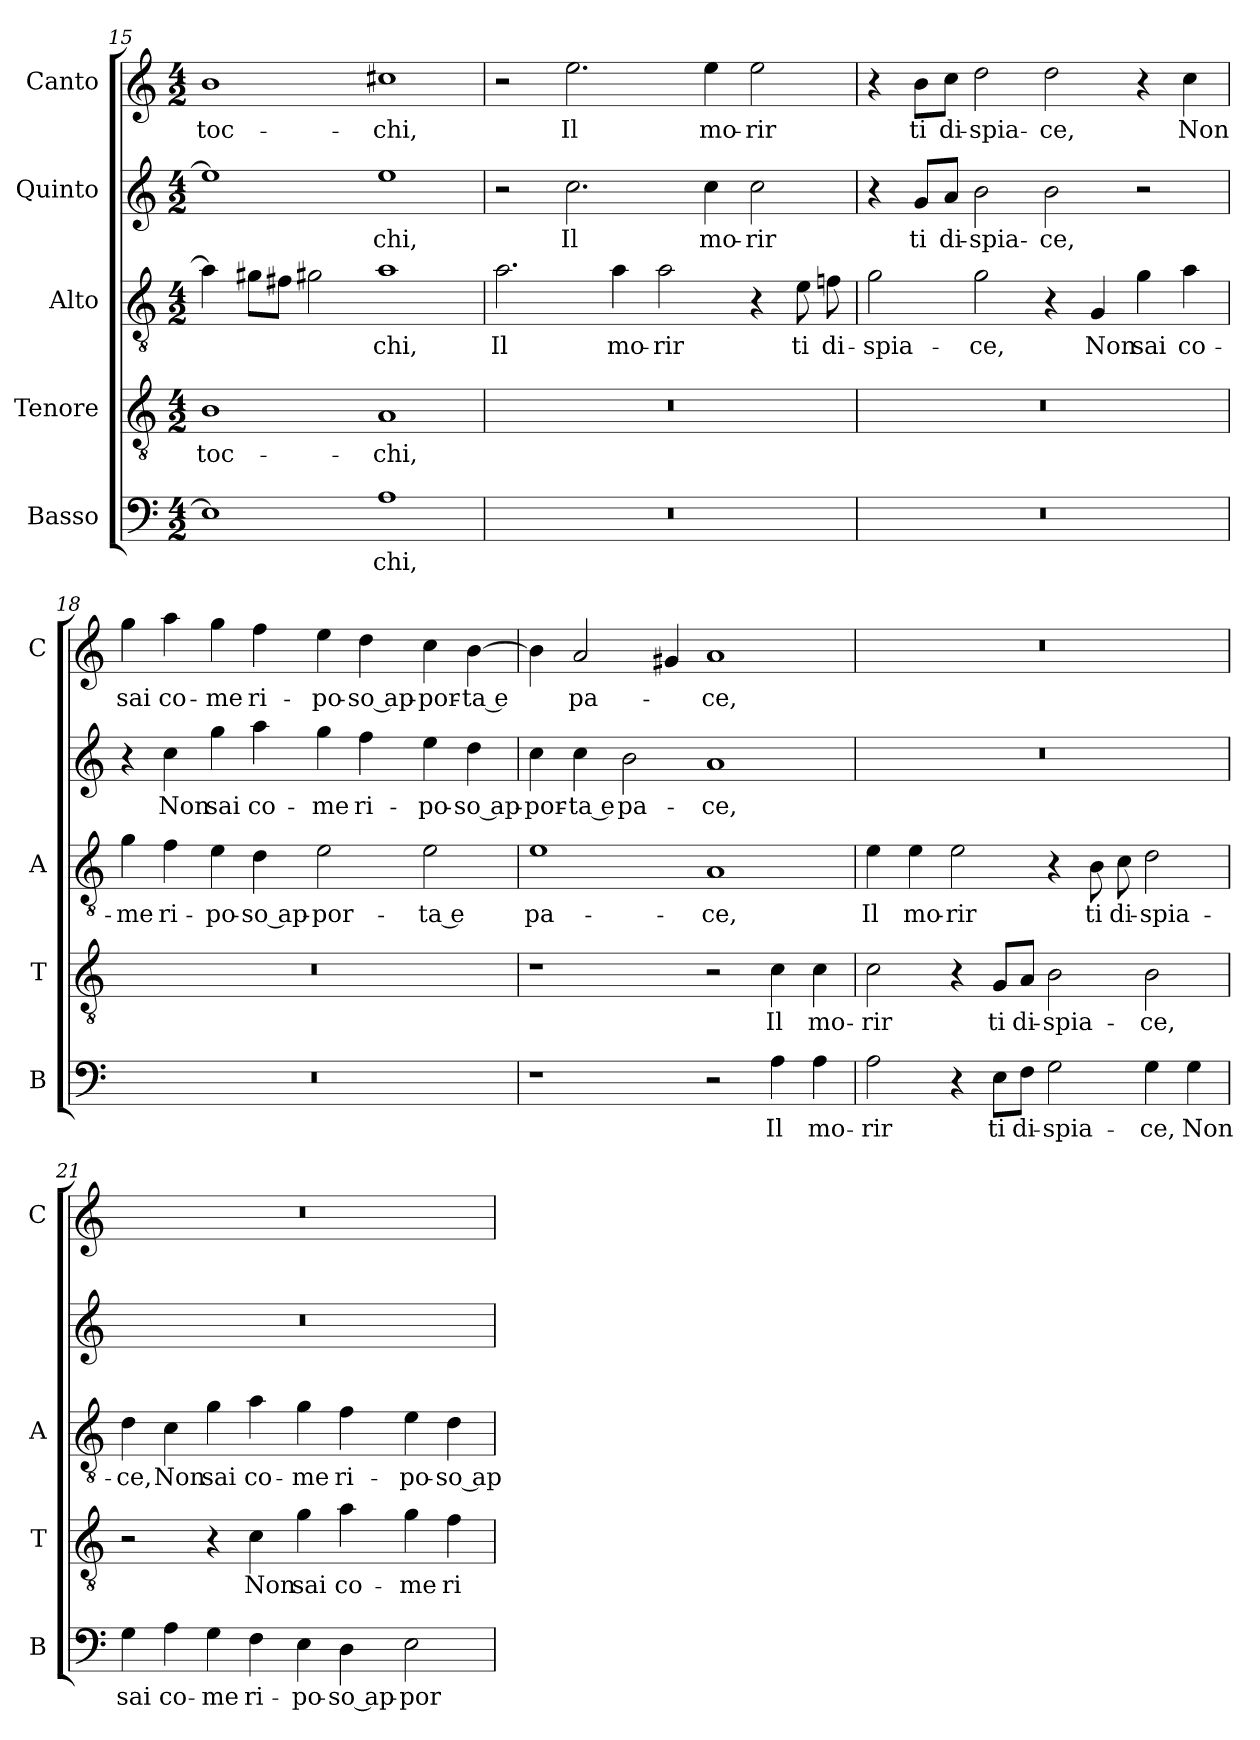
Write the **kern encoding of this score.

**kern	**text	**kern	**text	**kern	**text	**kern	**text	**kern	**text
*part5	*part5	*part4	*part4	*part3	*part3	*part2	*part2	*part1	*part1
*staff5	*staff5	*staff4	*staff4	*staff3	*staff3	*staff2	*staff2	*staff1	*staff1
*I"Basso	*	*I"Tenore	*	*I"Alto	*	*I"Quinto	*	*I"Canto	*
*I'B	*	*I'T	*	*I'A	*	*	*	*I'C	*
*clefF4	*	*clefGv2	*	*clefGv2	*	*clefG2	*	*clefG2	*
*k[]	*	*k[]	*	*k[]	*	*k[]	*	*k[]	*
*C:	*	*C:	*	*C:	*	*C:	*	*C:	*
*M4/2	*	*M4/2	*	*M4/2	*	*M4/2	*	*M4/2	*
=15	=15	=15	=15	=15	=15	=15	=15	=15	=15
1E]	.	1B	toc-	4a]	.	1ee]	.	1b	toc-
.	.	.	.	8g#XL	.	.	.	.	.
.	.	.	.	8f#XJ	.	.	.	.	.
.	.	.	.	2g#X	.	.	.	.	.
1A	-chi,	1A	-chi,	1a	-chi,	1ee	-chi,	1cc#X	-chi,
=16	=16	=16	=16	=16	=16	=16	=16	=16	=16
0r	.	0r	.	2.a	Il	2r	.	2r	.
.	.	.	.	.	.	2.cc	Il	2.ee	Il
.	.	.	.	4a	mo-	.	.	.	.
.	.	.	.	2a	-rir	.	.	.	.
.	.	.	.	.	.	4cc	mo-	4ee	mo-
.	.	.	.	4r	.	2cc	-rir	2ee	-rir
.	.	.	.	8e	ti	.	.	.	.
.	.	.	.	8fn	di-	.	.	.	.
=17	=17	=17	=17	=17	=17	=17	=17	=17	=17
0r	.	0r	.	2g	-spia-	4r	.	4r	.
.	.	.	.	.	.	8g/L	ti	8b\L	ti
.	.	.	.	.	.	8a/J	di-	8cc\J	di-
.	.	.	.	2g	-ce,	2b	-spia-	2dd	-spia-
.	.	.	.	4r	.	2b	-ce,	2dd	-ce,
.	.	.	.	4G	Non	.	.	.	.
.	.	.	.	4g	sai	2r	.	4r	.
.	.	.	.	4a	co-	.	.	4cc	Non
=18	=18	=18	=18	=18	=18	=18	=18	=18	=18
0r	.	0r	.	4g	-me	4r	.	4gg	sai
.	.	.	.	4f	ri-	4cc	Non	4aa	co-
.	.	.	.	4e	-po-	4gg	sai	4gg	-me
.	.	.	.	4d	-so ap-	4aa	co-	4ff	ri-
.	.	.	.	2e	-por-	4gg	-me	4ee	-po-
.	.	.	.	.	.	4ff	ri-	4dd	-so ap-
.	.	.	.	2e	-ta e	4ee	-po-	4cc	-por-
.	.	.	.	.	.	4dd	-so ap-	[4b	-ta e
=19	=19	=19	=19	=19	=19	=19	=19	=19	=19
1r	.	1r	.	1e	pa-	4cc	-por-	4b]	.
.	.	.	.	.	.	4cc	-ta e	2a	pa-
.	.	.	.	.	.	2b	pa-	.	.
.	.	.	.	.	.	.	.	4g#X	.
2r	.	2r	.	1A	-ce,	1a	-ce,	1a	-ce,
4A	Il	4c	Il	.	.	.	.	.	.
4A	mo-	4c	mo-	.	.	.	.	.	.
=20	=20	=20	=20	=20	=20	=20	=20	=20	=20
2A	-rir	2c	-rir	4e	Il	0r	.	0r	.
.	.	.	.	4e	mo-	.	.	.	.
4r	.	4r	.	2e	-rir	.	.	.	.
8E\L	ti	8G/L	ti	.	.	.	.	.	.
8F\J	di-	8A/J	di-	.	.	.	.	.	.
2G	-spia-	2B	-spia-	4r	.	.	.	.	.
.	.	.	.	8B	ti	.	.	.	.
.	.	.	.	8c	di-	.	.	.	.
4G	-ce,	2B	-ce,	2d	-spia-	.	.	.	.
4G	Non	.	.	.	.	.	.	.	.
=21	=21	=21	=21	=21	=21	=21	=21	=21	=21
4G	sai	2r	.	4d	-ce,	0r	.	0r	.
4A	co-	.	.	4c	Non	.	.	.	.
4G	-me	4r	.	4g	sai	.	.	.	.
4F	ri-	4c	Non	4a	co-	.	.	.	.
4E	-po-	4g	sai	4g	-me	.	.	.	.
4D	-so ap-	4a	co-	4f	ri-	.	.	.	.
2E	-por-	4g	-me	4e	-po-	.	.	.	.
.	.	4f	ri-	4d	-so ap-	.	.	.	.
=	=	=	=	=	=	=	=	=	=
*-	*-	*-	*-	*-	*-	*-	*-	*-	*-
